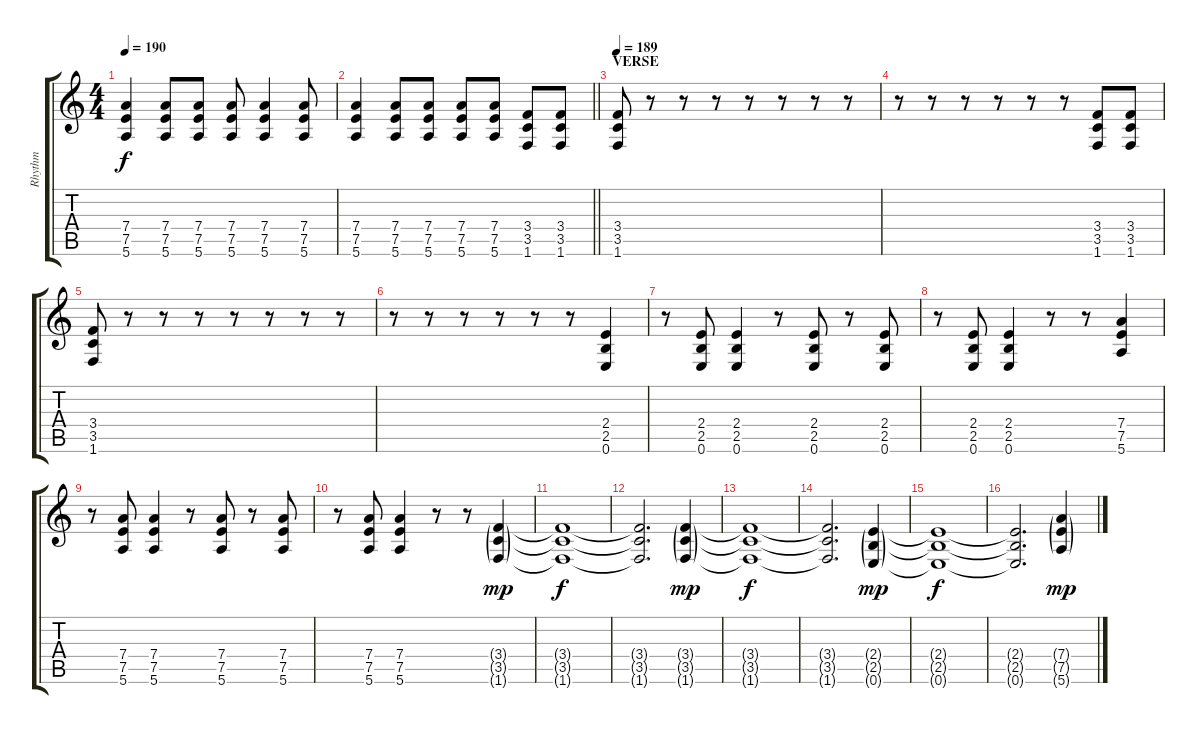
\track ("Rhythm" "Rhythm") {instrument distortionguitar}
\staff {score tabs}
\tuning (E4 B3 G3 D3 A2 E2) {hide}
\ts (4 4)
\tempo 190
\clef g2
\ks c
(7.4 7.5 5.6).4{dy f} (7.4 7.5 5.6).8 (7.4 7.5 5.6).8 (7.4 7.5 5.6).8 (7.4 7.5 5.6).4 (7.4 7.5 5.6).8 |
\barLineRight lightlight
(7.4 7.5 5.6).4 (7.4 7.5 5.6).8 (7.4 7.5 5.6).8 (7.4 7.5 5.6).8 (7.4 7.5 5.6).8 (3.4 3.5 1.6).8 (3.4 3.5 1.6).8 |
\section ("" "VERSE")
\tempo 189
(3.4 3.5 1.6).8 r.8 r.8 r.8 r.8 r.8 r.8 r.8 |
r.8 r.8 r.8 r.8 r.8 r.8 (3.4 3.5 1.6).8 (3.4 3.5 1.6).8 |
(3.4 3.5 1.6).8 r.8 r.8 r.8 r.8 r.8 r.8 r.8 |
r.8 r.8 r.8 r.8 r.8 r.8 (2.4 2.5 0.6).4 |
r.8 (2.4 2.5 0.6).8 (2.4 2.5 0.6).4 r.8 (2.4 2.5 0.6).8 r.8 (2.4 2.5 0.6).8 |
r.8 (2.4 2.5 0.6).8 (2.4 2.5 0.6).4 r.8 r.8 (7.4 7.5 5.6).4 |
r.8 (7.4 7.5 5.6).8 (7.4 7.5 5.6).4 r.8 (7.4 7.5 5.6).8 r.8 (7.4 7.5 5.6).8 |
r.8 (7.4 7.5 5.6).8 (7.4 7.5 5.6).4 r.8 r.8 (3.4{g} 3.5{g} 1.6{g}).4{dy mp} |
(3.4{t} 3.5{t} 1.6{t}).1{dy f} |
(3.4{t} 3.5{t} 1.6{t}).2{d} (3.4{g} 3.5{g} 1.6{g}).4{dy mp} |
(3.4{t} 3.5{t} 1.6{t}).1{dy f} |
(3.4{t} 3.5{t} 1.6{t}).2{d} (2.4{g} 2.5{g} 0.6{g}).4{dy mp} |
(2.4{t} 2.5{t} 0.6{t}).1{dy f} |
(2.4{t} 2.5{t} 0.6{t}).2{d} (7.4{g} 7.5{g} 5.6{g}).4{dy mp}
